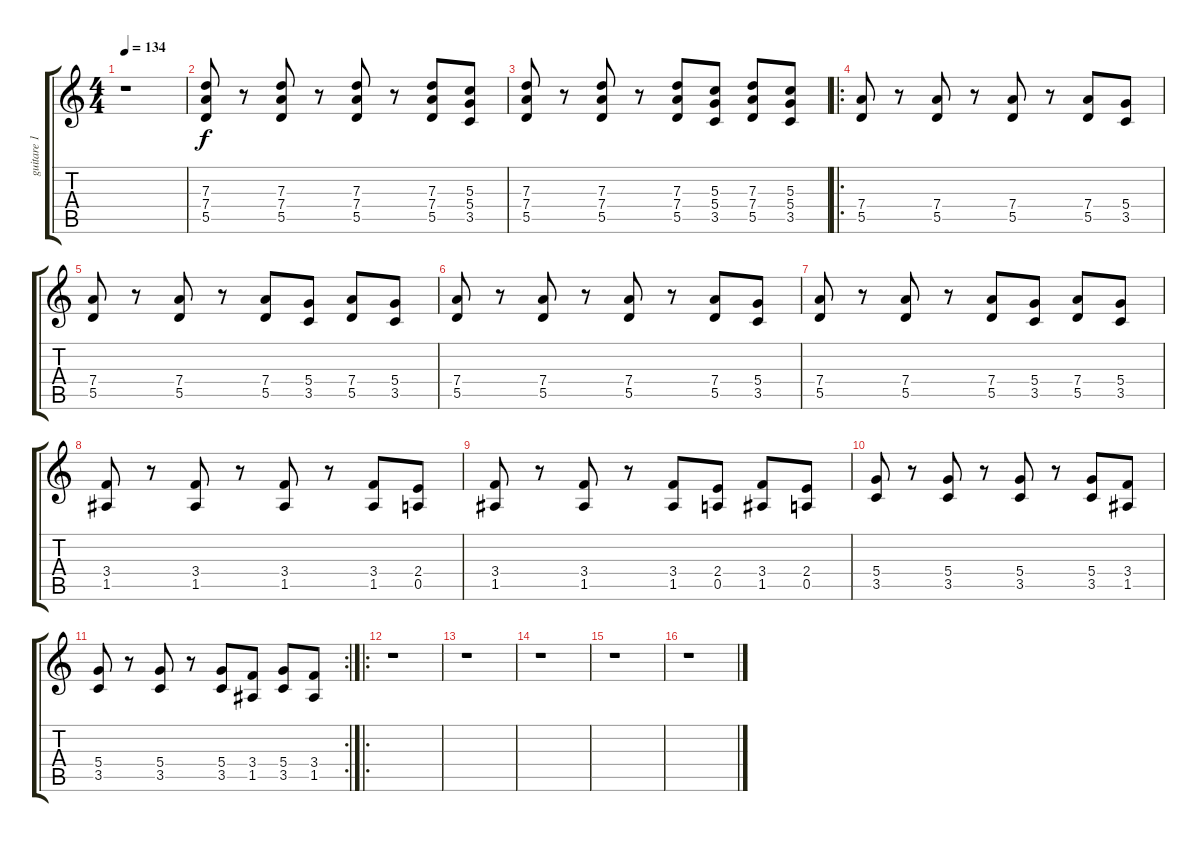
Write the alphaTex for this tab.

\track ("guitare 1" "guitare 1") {instrument distortionguitar}
\staff {score tabs}
\tuning (E4 B3 G3 D3 A2 E2) {hide}
\ts (4 4)
\tempo 134
\clef g2
\ks c
r.1{dy f instrument distortionguitar} |
(7.3 7.4 5.5).8 r.8 (7.3 7.4 5.5).8 r.8 (7.3 7.4 5.5).8 r.8 (7.3 7.4 5.5).8 (5.3 5.4 3.5).8 |
(7.3 7.4 5.5).8 r.8 (7.3 7.4 5.5).8 r.8 (7.3 7.4 5.5).8 (5.3 5.4 3.5).8 (7.3 7.4 5.5).8 (5.3 5.4 3.5).8 |
\ro
(7.4 5.5).8 r.8 (7.4 5.5).8 r.8 (7.4 5.5).8 r.8 (7.4 5.5).8 (5.4 3.5).8 |
(7.4 5.5).8 r.8 (7.4 5.5).8 r.8 (7.4 5.5).8 (5.4 3.5).8 (7.4 5.5).8 (5.4 3.5).8 |
(7.4 5.5).8 r.8 (7.4 5.5).8 r.8 (7.4 5.5).8 r.8 (7.4 5.5).8 (5.4 3.5).8 |
(7.4 5.5).8 r.8 (7.4 5.5).8 r.8 (7.4 5.5).8 (5.4 3.5).8 (7.4 5.5).8 (5.4 3.5).8 |
(3.4 1.5).8 r.8 (3.4 1.5).8 r.8 (3.4 1.5).8 r.8 (3.4 1.5).8 (2.4 0.5).8 |
(3.4 1.5).8 r.8 (3.4 1.5).8 r.8 (3.4 1.5).8 (2.4 0.5).8 (3.4 1.5).8 (2.4 0.5).8 |
(5.4 3.5).8 r.8 (5.4 3.5).8 r.8 (5.4 3.5).8 r.8 (5.4 3.5).8 (3.4 1.5).8 |
\rc 2
(5.4 3.5).8 r.8 (5.4 3.5).8 r.8 (5.4 3.5).8 (3.4 1.5).8 (5.4 3.5).8 (3.4 1.5).8 |
\ro
r.1 |
r.1 |
r.1 |
r.1 |
r.1
